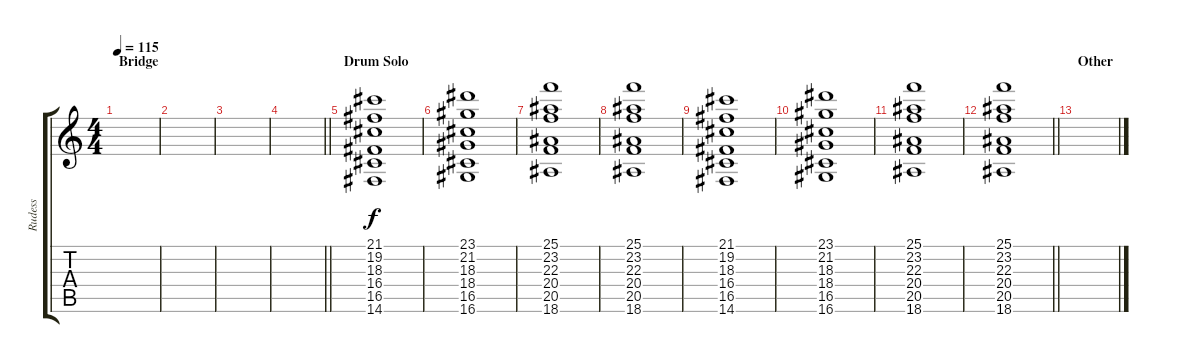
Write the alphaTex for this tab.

\track ("Rudess" "Rudess") {instrument acousticgrandpiano}
\staff {score tabs}
\tuning (E4 B3 G3 D3 A2 E2) {hide}
\ts (4 4)
\section ("" "Bridge")
\tempo 115
\clef g2
\ks c
|
|
|
\barLineRight lightlight
|
\section ("" "Drum Solo")
(21.1 19.2 18.3 16.4 16.5 14.6).1{volume 9 instrument voiceoohs} |
(23.1 21.2 18.3 18.4 16.5 16.6).1 |
(25.1 23.2 22.3 20.4 20.5 18.6).1 |
(25.1 23.2 22.3 20.4 20.5 18.6).1 |
(21.1 19.2 18.3 16.4 16.5 14.6).1 |
(23.1 21.2 18.3 18.4 16.5 16.6).1 |
(25.1 23.2 22.3 20.4 20.5 18.6).1 |
\barLineRight lightlight
(25.1 23.2 22.3 20.4 20.5 18.6).1 |
\section ("" "Other")
